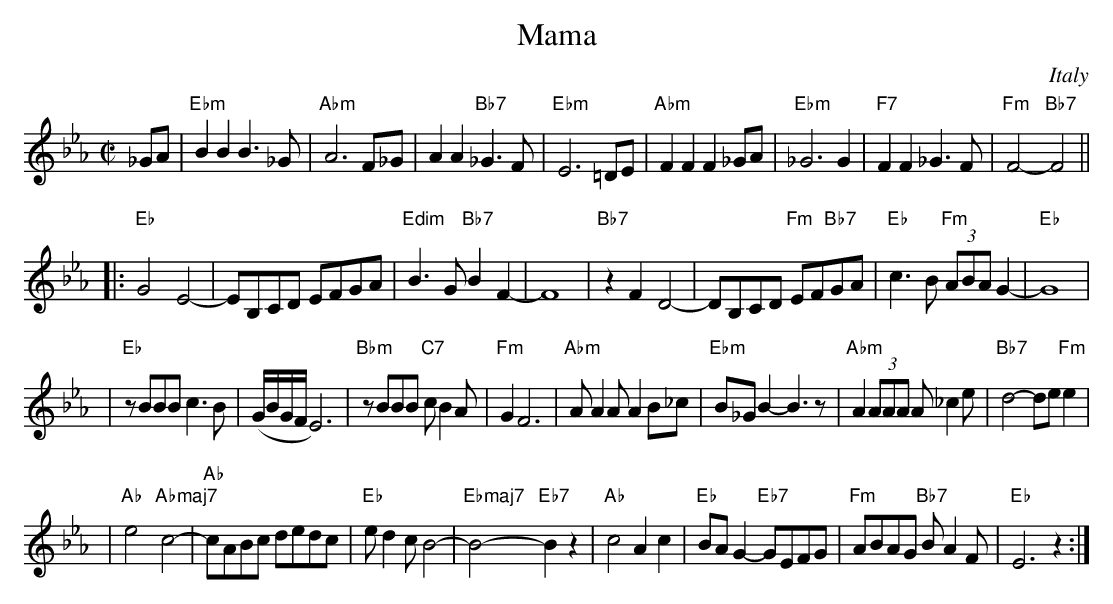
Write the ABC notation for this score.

X:1
T: Mama
O: Italy
M: C|
L: 1/8
K: Eb
_GA \
| "Ebm"B2B2 B3_G | "Abm"A6 F_G | A2A2 "Bb7"_G3F | "Ebm"E6 =DE \
| "Abm"F2F2 F2_GA | "Ebm"_G6 G2 | "F7"F2F2 _G3F | "Fm"F4- "Bb7"F4 ||
|: "Eb"G4 E4- | EB,CD EFGA | "Edim"B3G "Bb7"B2F2- | F8 \
| "Bb7"z2F2 D4- | DB,CD "Fm"EF"Bb7"GA | "Eb"c3B "Fm"(3ABAG2- | "Eb"G8 |
| "Eb"zBBB c3B | (G/B/G/F/ E6) | "Bbm"zBBB "C7"cB2A | "Fm"G2 F6 \
| "Abm"AA2A A2B_c | "Ebm"B_GB2- B3z | "Abm"A2(3AAA A_c2e | "Bb7"d4- de"Fm"e2 |
| "Ab"e4 "Abmaj7"c4- | "Ab"cABc dedc | "Eb"ed2c B4- | "Ebmaj7"B4- "Eb7"B2z2 \
| "Ab"c4 A2c2 | "Eb"BAG2- "Eb7"GEFG | "Fm"ABAG "Bb7"BA2F | "Eb"E6 z2 :|
